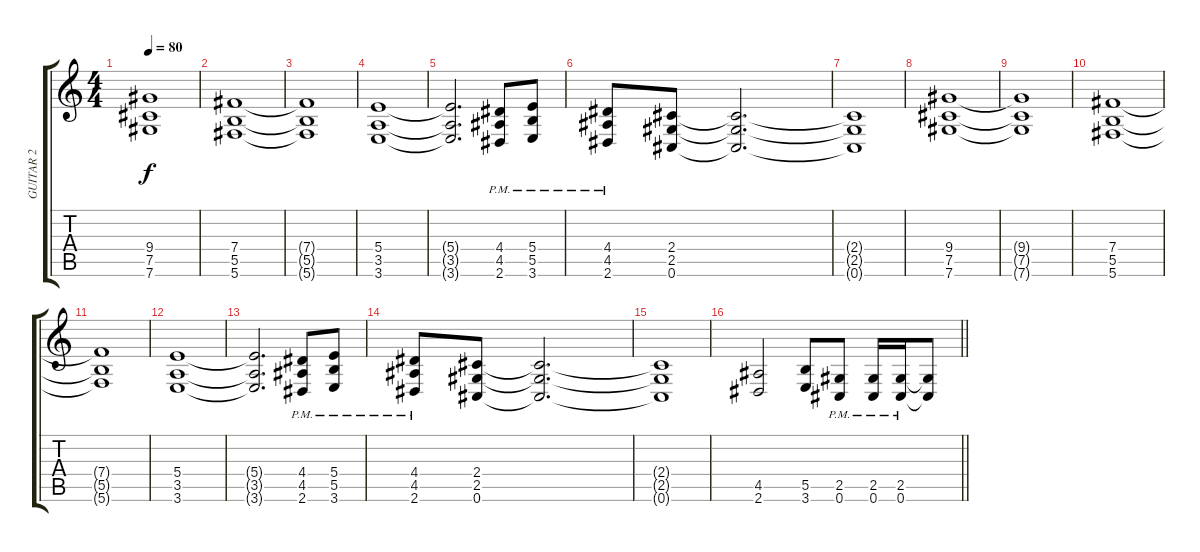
\track ("GUITAR 2" "GUITAR 2") {instrument overdrivenguitar}
\staff {score tabs}
\tuning (Db4 Ab3 E3 B2 Gb2 Db2) {hide}
\ts (4 4)
\tempo 80
\clef g2
\ks c
(9.4{t} 7.5{t} 7.6{t}).1{dy f} |
(7.4 5.5 5.6).1 |
(7.4{t} 5.5{t} 5.6{t}).1 |
(5.4 3.5 3.6).1 |
(5.4{t} 3.5{t} 3.6{t}).2{d} (4.4{pm} 4.5{pm} 2.6{pm}).8 (5.4{pm} 5.5{pm} 3.6{pm}).8 |
(4.4{pm} 4.5{pm} 2.6{pm}).8 (2.4 2.5 0.6).8 (2.4{t} 2.5{t} 0.6{t}).2{d} |
(2.4{t} 2.5{t} 0.6{t}).1 |
(9.4 7.5 7.6).1 |
(9.4{t} 7.5{t} 7.6{t}).1 |
(7.4 5.5 5.6).1 |
(7.4{t} 5.5{t} 5.6{t}).1 |
(5.4 3.5 3.6).1 |
(5.4{t} 3.5{t} 3.6{t}).2{d} (4.4{pm} 4.5{pm} 2.6{pm}).8 (5.4{pm} 5.5{pm} 3.6{pm}).8 |
(4.4{pm} 4.5{pm} 2.6{pm}).8 (2.4 2.5 0.6).8 (2.4{t} 2.5{t} 0.6{t}).2{d} |
(2.4{t} 2.5{t} 0.6{t}).1 |
\barLineRight lightlight
(4.5 2.6).2 (5.5 3.6).8 (2.5{pm} 0.6{pm}).8 (2.5{pm} 0.6{pm}).16 (2.5{pm} 0.6{pm}).16 (2.5{t} 0.6{t}).8
